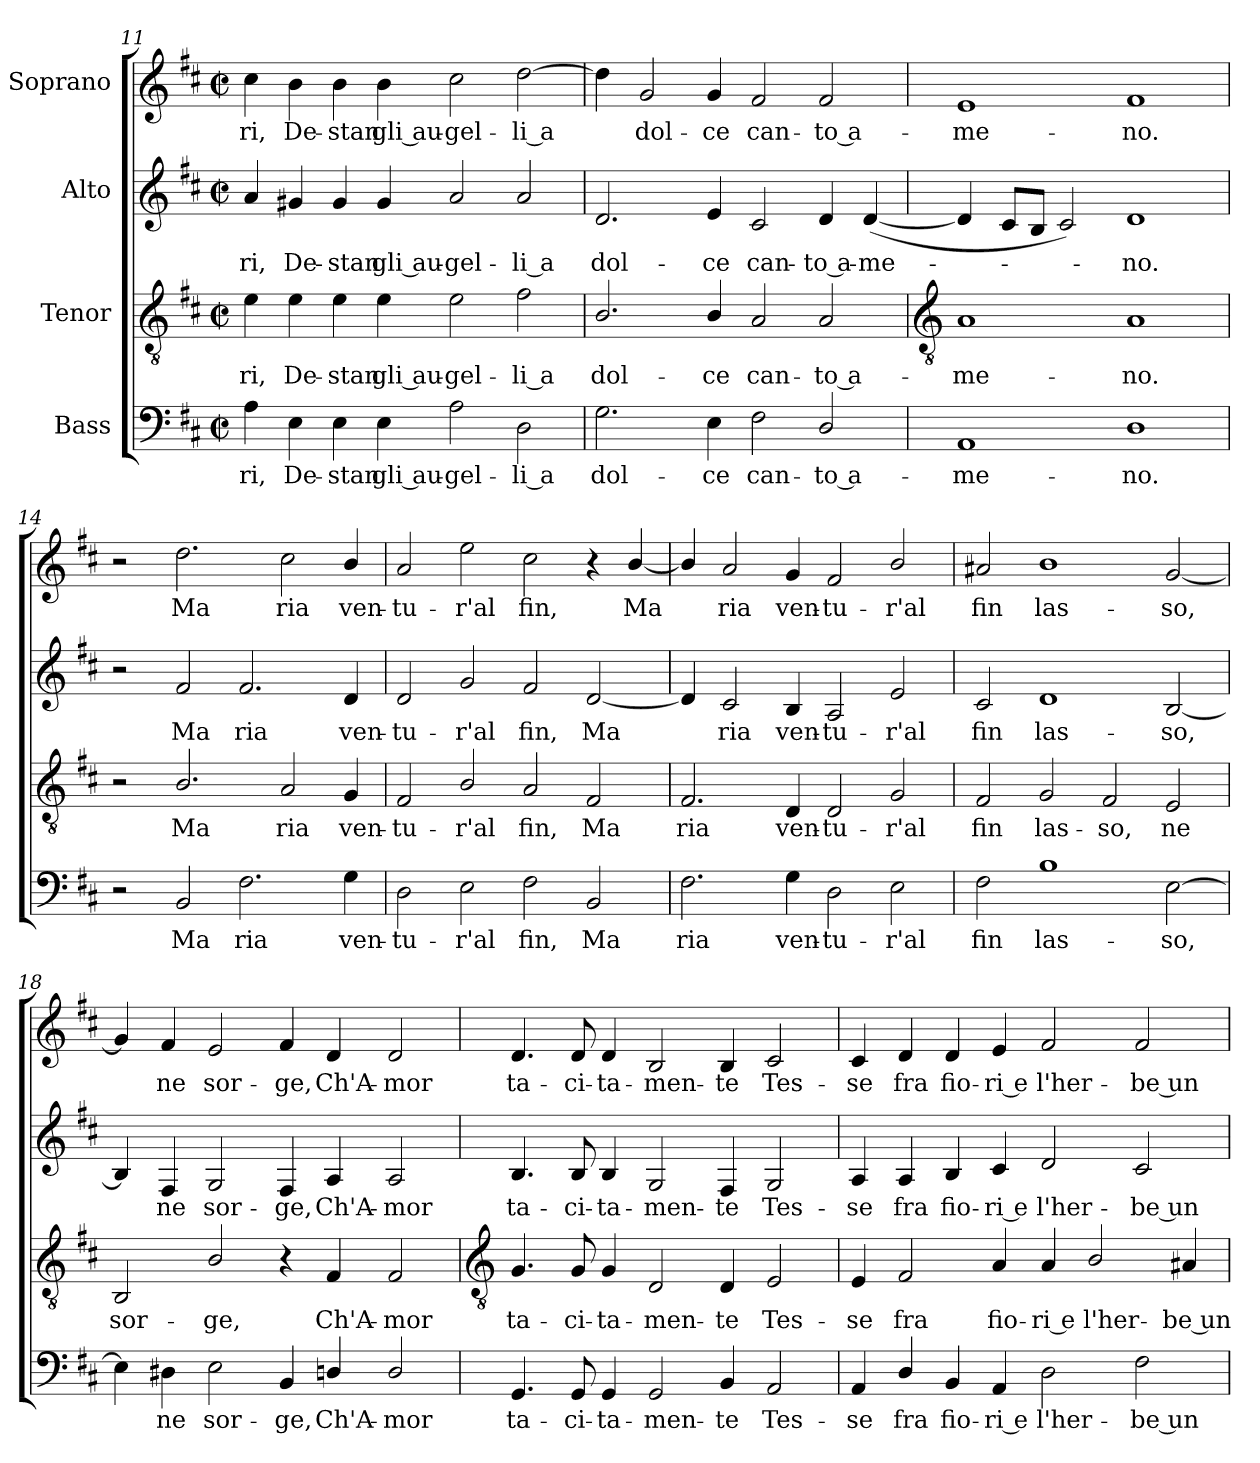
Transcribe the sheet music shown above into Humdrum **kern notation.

**kern	**text	**kern	**text	**kern	**text	**kern	**text
*part4	*part4	*part3	*part3	*part2	*part2	*part1	*part1
*staff4	*staff4	*staff3	*staff3	*staff2	*staff2	*staff1	*staff1
*I"Bass	*	*I"Tenor	*	*I"Alto	*	*I"Soprano	*
*clefF4	*	*clefGv2	*	*clefG2	*	*clefG2	*
*k[f#c#]	*	*k[f#c#]	*	*k[f#c#]	*	*k[f#c#]	*
*D:	*	*D:	*	*D:	*	*D:	*
*M4/2	*	*M4/2	*	*M4/2	*	*M4/2	*
*met(c|)	*	*met(c|)	*	*met(c|)	*	*met(c|)	*
=11	=11	=11	=11	=11	=11	=11	=11
!	!LO:LY:b	!	!LO:LY:b	!	!LO:LY:b	!	!LO:LY:b
4A	-ri,	4e	-ri,	4a	-ri,	4cc#	-ri,
!	!LO:LY:b	!	!LO:LY:b	!	!LO:LY:b	!	!LO:LY:b
4E	De-	4e	De-	4g#X	De-	4b	De-
!	!LO:LY:b	!	!LO:LY:b	!	!LO:LY:b	!	!LO:LY:b
4E	-stan	4e	-stan	4g#	-stan	4b	-stan
!	!LO:LY:b	!	!LO:LY:b	!	!LO:LY:b	!	!LO:LY:b
4E	gli au-	4e	gli au-	4g#	gli au-	4b	gli au-
!	!LO:LY:b	!	!LO:LY:b	!	!LO:LY:b	!	!LO:LY:b
2A	-gel-	2e	-gel-	2a	-gel-	2cc#	-gel-
!	!LO:LY:b	!	!LO:LY:b	!	!LO:LY:b	!	!LO:LY:b
2D	-li a	2f#	-li a	2a	-li a	[2dd	-li a
=12	=12	=12	=12	=12	=12	=12	=12
!	!LO:LY:b	!	!LO:LY:b	!	!LO:LY:b	!	!
2.G	dol-	2.B/	dol-	2.d	dol-	4dd]	.
!	!	!	!	!	!	!	!LO:LY:b
.	.	.	.	.	.	2g	dol-
!	!LO:LY:b	!	!LO:LY:b	!	!LO:LY:b	!	!LO:LY:b
4E	-ce	4B/	-ce	4e	-ce	4g	-ce
!	!LO:LY:b	!	!LO:LY:b	!	!LO:LY:b	!	!LO:LY:b
2F#	can-	2A	can-	2c#	can-	2f#	can-
!	!LO:LY:b	!	!LO:LY:b	!	!LO:LY:b	!	!LO:LY:b
2D/	-to a-	2A	-to a-	4d	-to a-	2f#	-to a-
!	!	!	!	!	!LO:LY:b	!	!
.	.	.	.	(<[4d	-me-	.	.
!!LO:LB:g=z
=13	=13	=13	=13	=13	=13	=13	=13
*	*	*clefGv2	*	*	*	*	*
!	!LO:LY:b	!	!LO:LY:b	!	!	!	!LO:LY:b
1AA	-me-	1A	-me-	4d]	.	1e	-me-
.	.	.	.	8c#L	.	.	.
.	.	.	.	8BJ	.	.	.
.	.	.	.	2c#)	.	.	.
!	!LO:LY:b	!	!LO:LY:b	!	!LO:LY:b	!	!LO:LY:b
1D	-no.	1A	-no.	1d	no.	1f#	-no.
=14	=14	=14	=14	=14	=14	=14	=14
2r	.	2r	.	2r	.	2r	.
!	!LO:LY:b	!	!LO:LY:b	!	!LO:LY:b	!	!LO:LY:b
2BB	Ma	2.B/	Ma	2f#	Ma	2.dd	Ma
!	!LO:LY:b	!	!	!	!LO:LY:b	!	!
2.F#	ria	.	.	2.f#	ria	.	.
!	!	!	!LO:LY:b	!	!	!	!LO:LY:b
.	.	2A	ria	.	.	2cc#	ria
!	!LO:LY:b	!	!LO:LY:b	!	!LO:LY:b	!	!LO:LY:b
4G	ven-	4G	ven-	4d	ven-	4b/	ven-
=15	=15	=15	=15	=15	=15	=15	=15
!	!LO:LY:b	!	!LO:LY:b	!	!LO:LY:b	!	!LO:LY:b
2D	-tu-	2F#	-tu-	2d	-tu-	2a	-tu-
!	!LO:LY:b	!	!LO:LY:b	!	!LO:LY:b	!	!LO:LY:b
2E	-r'al	2B/	-r'al	2g	-r'al	2ee	-r'al
!	!LO:LY:b	!	!LO:LY:b	!	!LO:LY:b	!	!LO:LY:b
2F#	fin,	2A	fin,	2f#	fin,	2cc#	fin,
!	!LO:LY:b	!	!LO:LY:b	!	!LO:LY:b	!	!
2BB	Ma	2F#	Ma	[2d	Ma	4r	.
!	!	!	!	!	!	!	!LO:LY:b
.	.	.	.	.	.	[4b/	Ma
=16	=16	=16	=16	=16	=16	=16	=16
!	!LO:LY:b	!	!LO:LY:b	!	!	!	!
2.F#	ria	2.F#	ria	4d]	.	4b/]	.
!	!	!	!	!	!LO:LY:b	!	!LO:LY:b
.	.	.	.	2c#	ria	2a	ria
!	!LO:LY:b	!	!LO:LY:b	!	!LO:LY:b	!	!LO:LY:b
4G	ven-	4D	ven-	4B	ven-	4g	ven-
!	!LO:LY:b	!	!LO:LY:b	!	!LO:LY:b	!	!LO:LY:b
2D	-tu-	2D	-tu-	2A	-tu-	2f#	-tu-
!	!LO:LY:b	!	!LO:LY:b	!	!LO:LY:b	!	!LO:LY:b
2E	-r'al	2G	-r'al	2e	-r'al	2b/	-r'al
=17	=17	=17	=17	=17	=17	=17	=17
!	!LO:LY:b	!	!LO:LY:b	!	!LO:LY:b	!	!LO:LY:b
2F#	fin	2F#	fin	2c#	fin	2a#X	fin
!	!LO:LY:b	!	!LO:LY:b	!	!LO:LY:b	!	!LO:LY:b
1B	las-	2G	las-	1d	las-	1b	las-
!	!	!	!LO:LY:b	!	!	!	!
.	.	2F#	-so,	.	.	.	.
!	!LO:LY:b	!	!LO:LY:b	!	!LO:LY:b	!	!LO:LY:b
[2E	-so,	2E	ne	[2B	-so,	[2g	-so,
=18	=18	=18	=18	=18	=18	=18	=18
!	!	!	!LO:LY:b	!	!	!	!
4E]	.	2BB	sor-	4B]	.	4g]	.
!	!LO:LY:b	!	!	!	!LO:LY:b	!	!LO:LY:b
4D#X	ne	.	.	4F#	ne	4f#	ne
!	!LO:LY:b	!	!LO:LY:b	!	!LO:LY:b	!	!LO:LY:b
2E	sor-	2B/	-ge,	2G	sor-	2e	sor-
!	!LO:LY:b	!	!	!	!LO:LY:b	!	!LO:LY:b
4BB	-ge,	4r	.	4F#	-ge,	4f#	-ge,
!	!LO:LY:b	!	!LO:LY:b	!	!LO:LY:b	!	!LO:LY:b
4Dn/	Ch'A-	4F#	Ch'A-	4A	Ch'A-	4d	Ch'A-
!	!LO:LY:b	!	!LO:LY:b	!	!LO:LY:b	!	!LO:LY:b
2D/	-mor	2F#	-mor	2A	-mor	2d	-mor
!!LO:LB:g=z
=19	=19	=19	=19	=19	=19	=19	=19
*	*	*clefGv2	*	*	*	*	*
!	!LO:LY:b	!	!LO:LY:b	!	!LO:LY:b	!	!LO:LY:b
4.GG	ta-	4.G	ta-	4.B	ta-	4.d	ta-
!	!LO:LY:b	!	!LO:LY:b	!	!LO:LY:b	!	!LO:LY:b
8GG	-ci-	8G	-ci-	8B	-ci-	8d	-ci-
!	!LO:LY:b	!	!LO:LY:b	!	!LO:LY:b	!	!LO:LY:b
4GG	-ta-	4G	-ta-	4B	-ta-	4d	-ta-
!	!LO:LY:b	!	!LO:LY:b	!	!LO:LY:b	!	!LO:LY:b
2GG	-men-	2D	-men-	2G	-men-	2B	-men-
!	!LO:LY:b	!	!LO:LY:b	!	!LO:LY:b	!	!LO:LY:b
4BB	-te	4D	-te	4F#	-te	4B	-te
!	!LO:LY:b	!	!LO:LY:b	!	!LO:LY:b	!	!LO:LY:b
2AA	Tes-	2E	Tes-	2G	Tes-	2c#	Tes-
=20	=20	=20	=20	=20	=20	=20	=20
!	!LO:LY:b	!	!LO:LY:b	!	!LO:LY:b	!	!LO:LY:b
4AA	-se	4E	-se	4A	-se	4c#	-se
!	!LO:LY:b	!	!LO:LY:b	!	!LO:LY:b	!	!LO:LY:b
4D/	fra	2F#	fra	4A	fra	4d	fra
!	!LO:LY:b	!	!	!	!LO:LY:b	!	!LO:LY:b
4BB	fio-	.	.	4B	fio-	4d	fio-
!	!LO:LY:b	!	!LO:LY:b	!	!LO:LY:b	!	!LO:LY:b
4AA	-ri e	4A	fio-	4c#	-ri e	4e	-ri e
!	!LO:LY:b	!	!LO:LY:b	!	!LO:LY:b	!	!LO:LY:b
2D	l'her-	4A	-ri e	2d	l'her-	2f#	l'her-
!	!	!	!LO:LY:b	!	!	!	!
.	.	2B/	l'her-	.	.	.	.
!	!LO:LY:b	!	!	!	!LO:LY:b	!	!LO:LY:b
2F#	-be un	.	.	2c#	-be un	2f#	-be un
!	!	!	!LO:LY:b	!	!	!	!
.	.	4A#X	-be un	.	.	.	.
=	=	=	=	=	=	=	=
*-	*-	*-	*-	*-	*-	*-	*-
